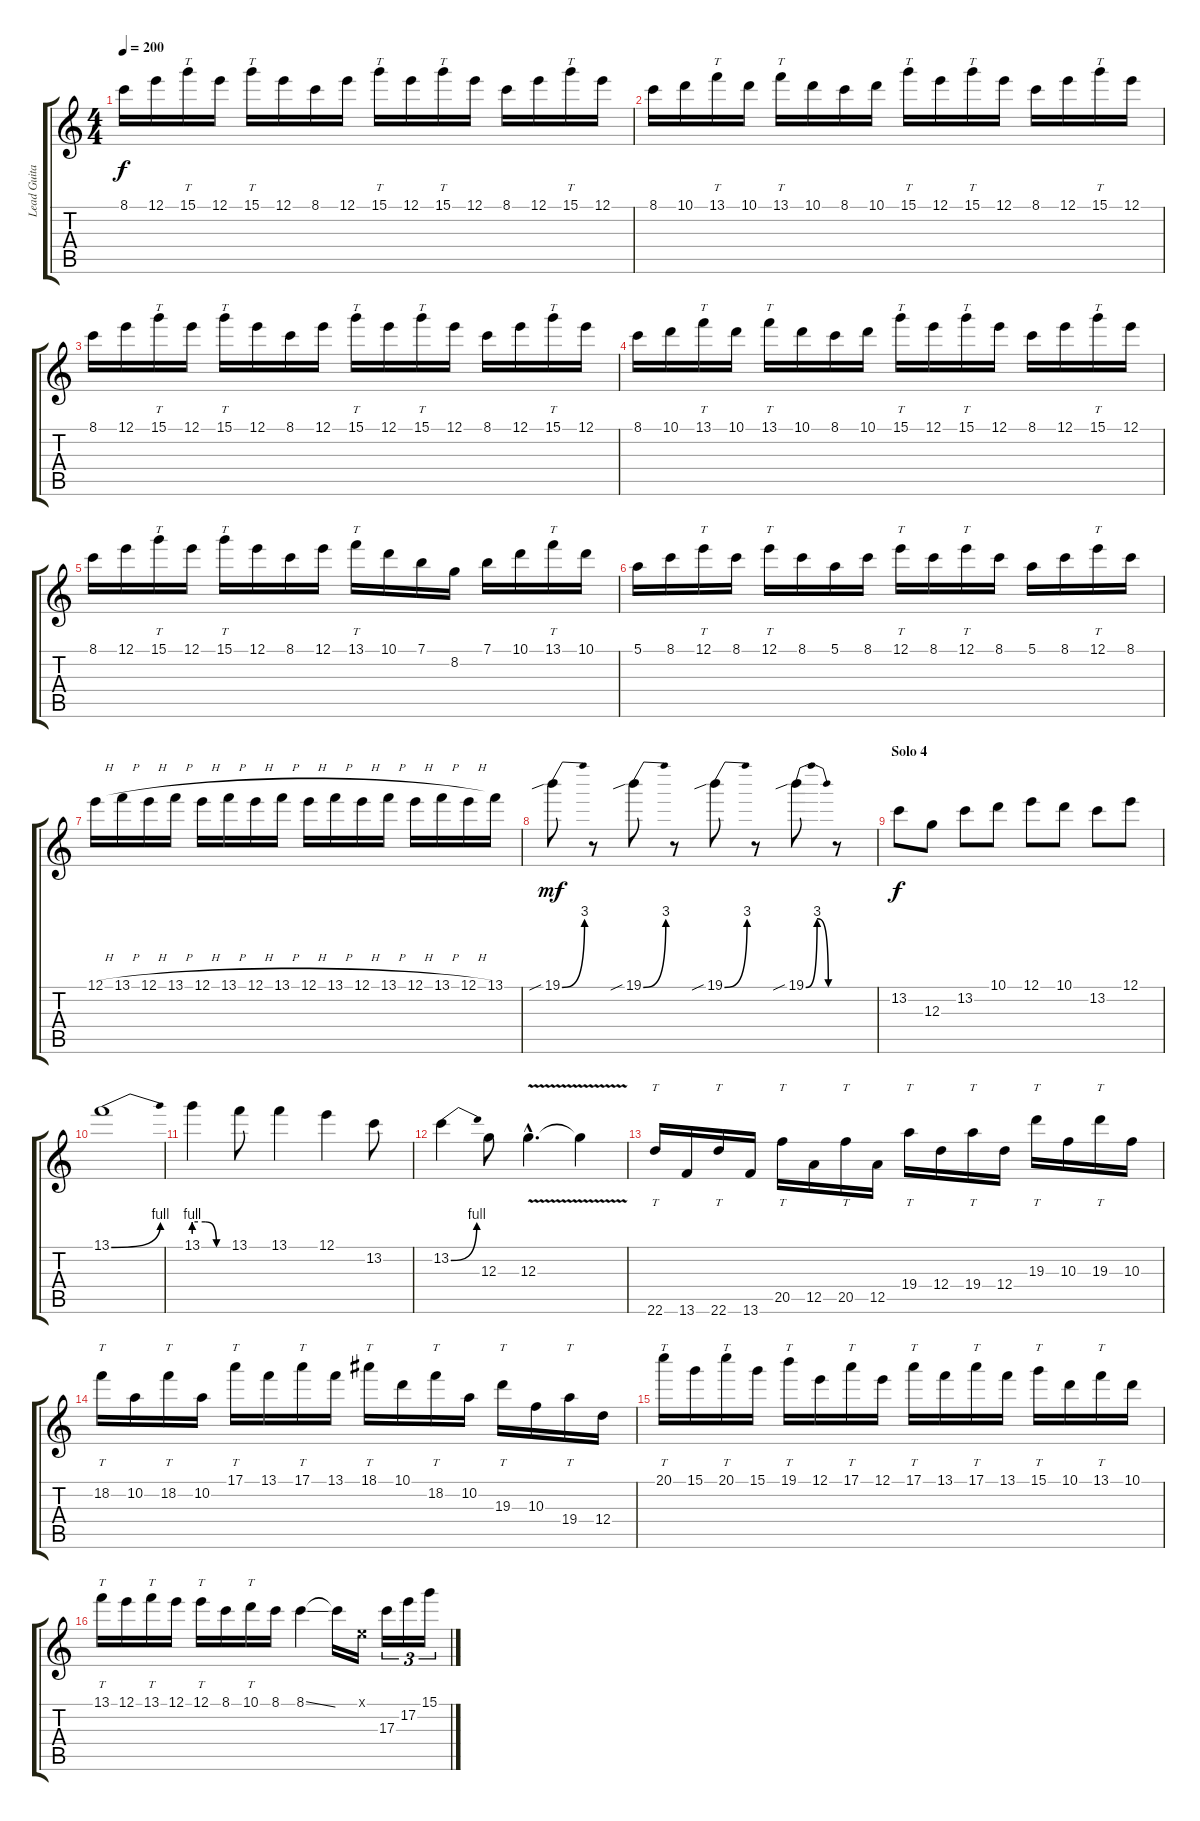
\track ("Lead Guitar (Li)" "Lead Guita") {instrument distortionguitar}
\staff {score tabs}
\tuning (E4 B3 G3 D3 A2 E2) {hide}
\ts (4 4)
\tempo 200
\clef g2
\ks c
8.1.16{dy f} 12.1.16 15.1.16{tt} 12.1.16 15.1.16{tt} 12.1.16 8.1.16 12.1.16 15.1.16{tt} 12.1.16 15.1.16{tt} 12.1.16 8.1.16 12.1.16 15.1.16{tt} 12.1.16 |
8.1.16 10.1.16 13.1.16{tt} 10.1.16 13.1.16{tt} 10.1.16 8.1.16 10.1.16 15.1.16{tt} 12.1.16 15.1.16{tt} 12.1.16 8.1.16 12.1.16 15.1.16{tt} 12.1.16 |
8.1.16 12.1.16 15.1.16{tt} 12.1.16 15.1.16{tt} 12.1.16 8.1.16 12.1.16 15.1.16{tt} 12.1.16 15.1.16{tt} 12.1.16 8.1.16 12.1.16 15.1.16{tt} 12.1.16 |
8.1.16 10.1.16 13.1.16{tt} 10.1.16 13.1.16{tt} 10.1.16 8.1.16 10.1.16 15.1.16{tt} 12.1.16 15.1.16{tt} 12.1.16 8.1.16 12.1.16 15.1.16{tt} 12.1.16 |
8.1.16 12.1.16 15.1.16{tt} 12.1.16 15.1.16{tt} 12.1.16 8.1.16 12.1.16 13.1.16{tt} 10.1.16 7.1.16 8.2.16 7.1.16 10.1.16 13.1.16{tt} 10.1.16 |
5.1.16 8.1.16 12.1.16{tt} 8.1.16 12.1.16{tt} 8.1.16 5.1.16 8.1.16 12.1.16{tt} 8.1.16 12.1.16{tt} 8.1.16 5.1.16 8.1.16 12.1.16{tt} 8.1.16 |
12.1{h}.16 13.1{h}.16 12.1{h}.16 13.1{h}.16 12.1{h}.16 13.1{h}.16 12.1{h}.16 13.1{h}.16 12.1{h}.16 13.1{h}.16 12.1{h}.16 13.1{h}.16 12.1{h}.16 13.1{h}.16 12.1{h}.16 13.1.16 |
19.1{be (bend 0 0 60 12) sib}.8{dy mf} r.8 19.1{be (bend 0 0 60 12) sib}.8 r.8 19.1{be (bend 0 0 60 12) sib}.8 r.8 19.1{be (bendrelease 0 0 30 12 30 12 60 0) sib}.8 r.8 |
\section ("" "Solo 4")
13.2.8{dy f} 12.3.8 13.2.8 10.1.8 12.1.8 10.1.8 13.2.8 12.1.8 |
13.1{be (bend 0 0 60 4)}.1 |
13.1{be (custom 0 4 20 4 40 0 60 0)}.4 13.1.8 13.1.4 12.1.4 13.2.8 |
13.2{be (bend 0 0 60 4)}.4 12.3.8 12.3{v hac}.4{d} 12.3{t}.4 |
22.6.16{tt} 13.6.16 22.6.16{tt} 13.6.16 20.5.16{tt} 12.5.16 20.5.16{tt} 12.5.16 19.4.16{tt} 12.4.16 19.4.16{tt} 12.4.16 19.3.16{tt} 10.3.16 19.3.16{tt} 10.3.16 |
18.2.16{tt} 10.2.16 18.2.16{tt} 10.2.16 17.1.16{tt} 13.1.16 17.1.16{tt} 13.1.16 18.1.16{tt} 10.1.16 18.2.16{tt} 10.2.16 19.3.16{tt} 10.3.16 19.4.16{tt} 12.4.16 |
20.1.16{tt} 15.1.16 20.1.16{tt} 15.1.16 19.1.16{tt} 12.1.16 17.1.16{tt} 12.1.16 17.1.16{tt} 13.1.16 17.1.16{tt} 13.1.16 15.1.16{tt} 10.1.16 13.1.16{tt} 10.1.16 |
13.1.16{tt} 12.1.16 13.1.16{tt} 12.1.16 12.1.16{tt} 8.1.16 10.1.16{tt} 8.1.16 8.1{ss}.4 8.1{t}.16 0.1{x}.16 17.3.16{tu (3 2)} 17.2.16{tu (3 2)} 15.1.16{tu (3 2)}
